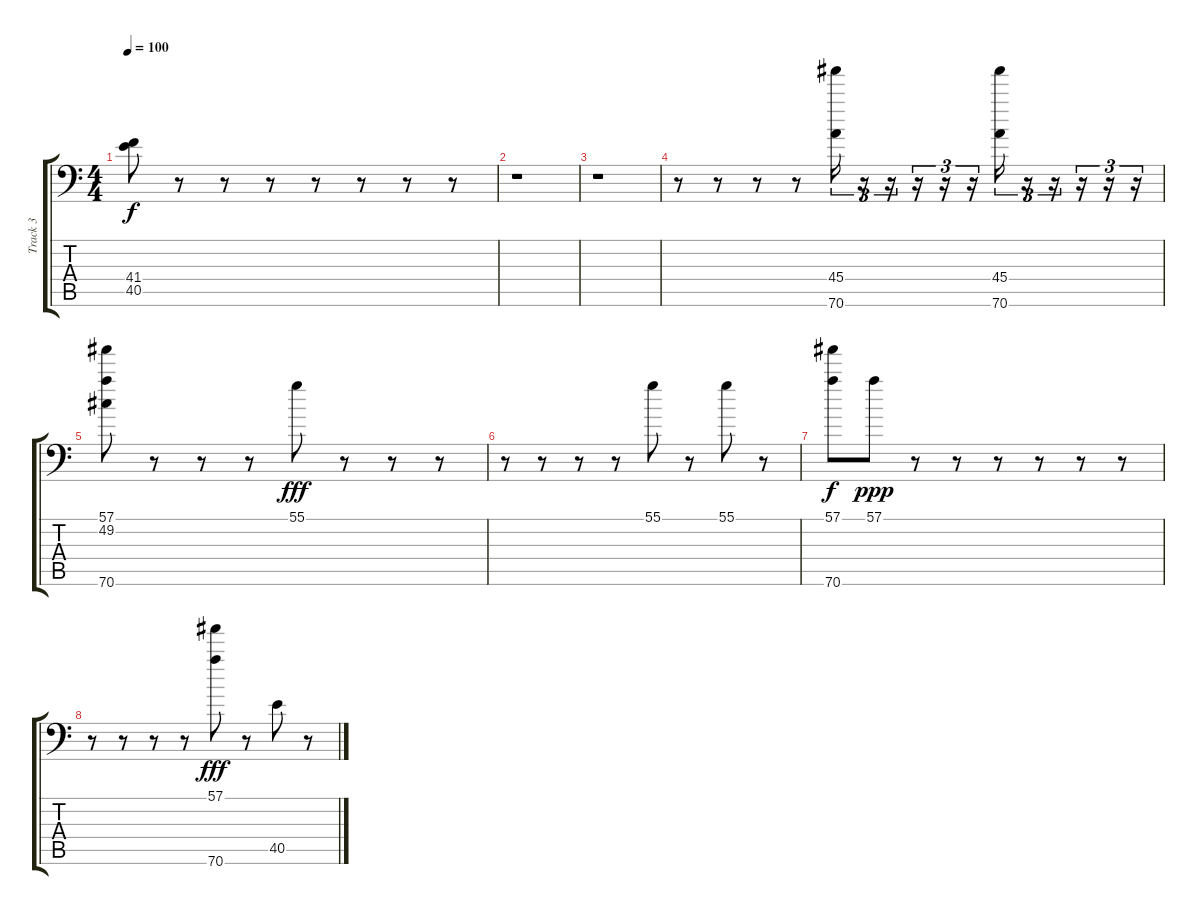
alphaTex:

\track ("Track 3" "Track 3") {instrument acousticgrandpiano}
\staff {score tabs}
\tuning (C-1 C-1 C-1 C-1 C-1 C-1) {hide}
\ts (4 4)
\tempo 100
\clef f4
\ks c
(41.4 40.5).8{dy f} r.8 r.8 r.8 r.8 r.8 r.8 r.8 |
r.1 |
r.1 |
r.8 r.8 r.8 r.8 (45.4 70.6).16{tu (3 2)} r.16{tu (3 2)} r.16{tu (3 2)} r.16{tu (3 2)} r.16{tu (3 2)} r.16{tu (3 2)} (45.4 70.6).16{tu (3 2)} r.16{tu (3 2)} r.16{tu (3 2)} r.16{tu (3 2)} r.16{tu (3 2)} r.16{tu (3 2)} |
(57.1 49.2 70.6).8 r.8 r.8 r.8 55.1.8{dy fff} r.8 r.8 r.8 |
r.8 r.8 r.8 r.8 55.1.8 r.8 55.1.8 r.8 |
(57.1 70.6).8{dy f} 57.1.8{dy ppp} r.8 r.8 r.8 r.8 r.8 r.8 |
r.8 r.8 r.8 r.8 (57.1 70.6).8{dy fff} r.8 40.5.8 r.8
